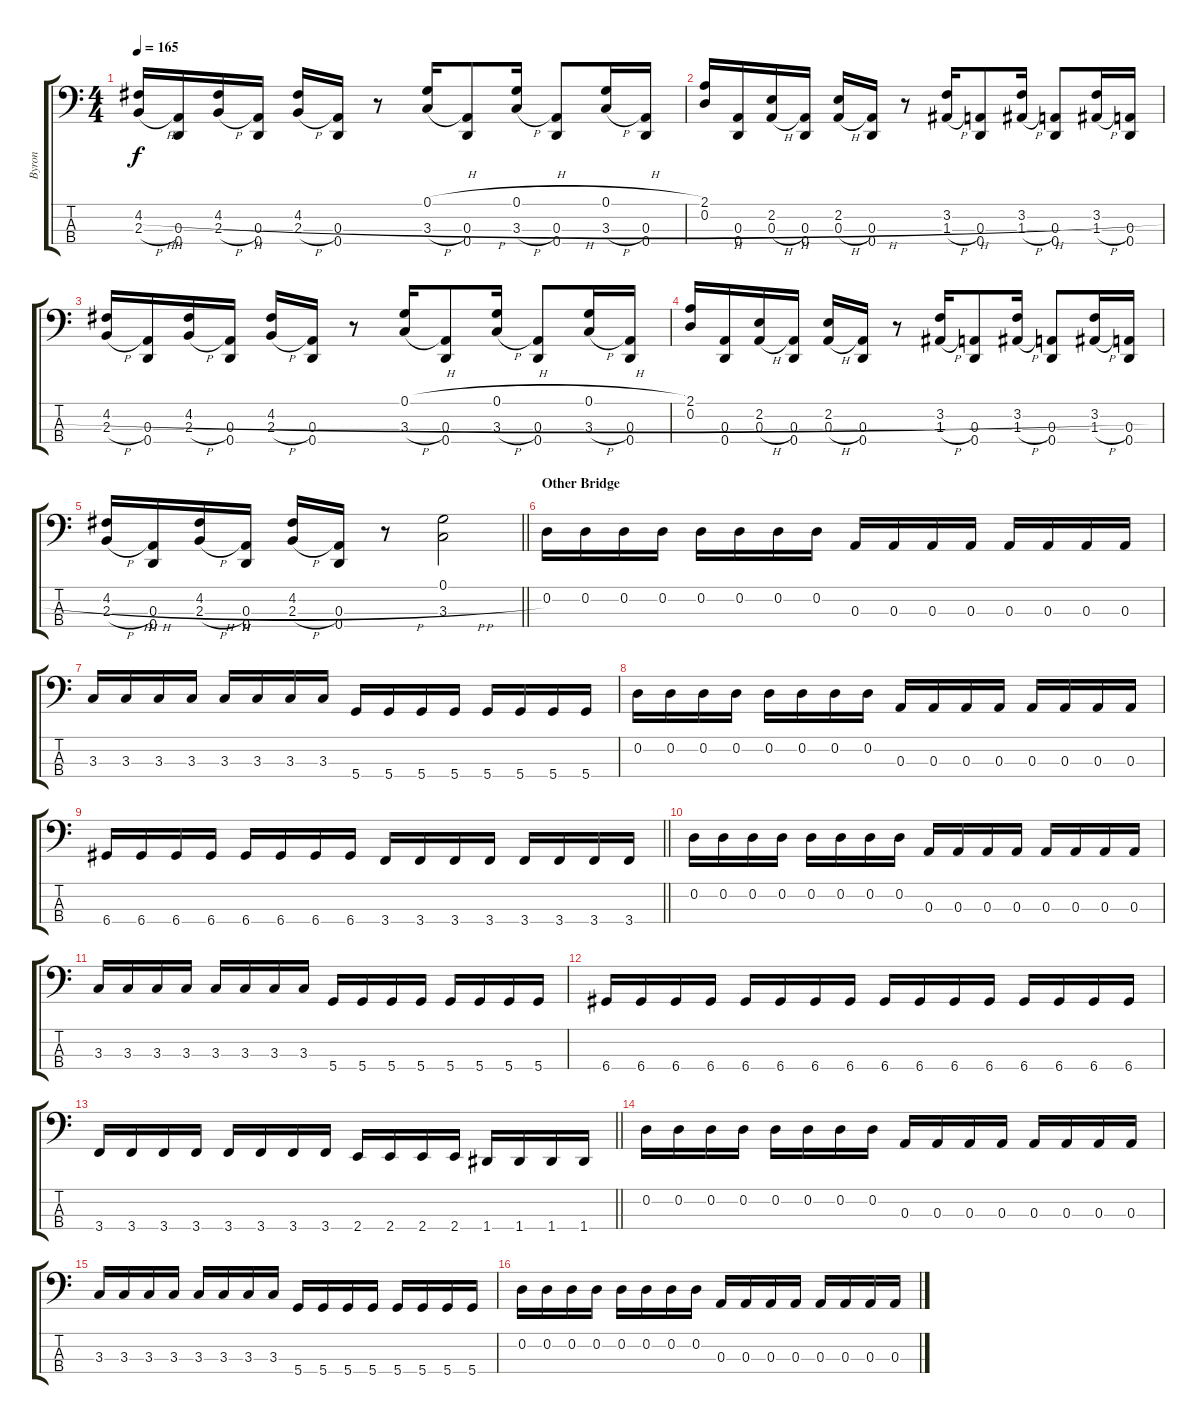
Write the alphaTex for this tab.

\track ("Byron" "Byron") {instrument electricbassfinger}
\staff {score tabs}
\tuning (G2 D2 A1 D1) {hide}
\ts (4 4)
\tempo 165
\clef f4
\ks c
(4.2{h} 2.3{h}).16{dy f} (0.3 0.4).16 (4.2{h} 2.3{h}).16 (0.3 0.4).16 (4.2{h} 2.3{h}).16 (0.3 0.4).16 r.8 (0.1{h} 3.3{h}).16 (0.3 0.4).8 (0.1{h} 3.3{h}).16 (0.3 0.4).8 (0.1{h} 3.3{h}).16 (0.3 0.4).16 |
(2.1 0.2{h}).16 (0.3 0.4).16 (2.2{h} 0.3{h}).16 (0.3 0.4).16 (2.2{h} 0.3{h}).16 (0.3 0.4).16 r.8 (3.2{h} 1.3{h}).16 (0.3 0.4).8 (3.2{h} 1.3{h}).16 (0.3 0.4).8 (3.2{h} 1.3{h}).16 (0.3 0.4).16 |
(4.2{h} 2.3{h}).16 (0.3 0.4).16 (4.2{h} 2.3{h}).16 (0.3 0.4).16 (4.2{h} 2.3{h}).16 (0.3 0.4).16 r.8 (0.1{h} 3.3{h}).16 (0.3 0.4).8 (0.1{h} 3.3{h}).16 (0.3 0.4).8 (0.1{h} 3.3{h}).16 (0.3 0.4).16 |
(2.1 0.2{h}).16 (0.3 0.4).16 (2.2{h} 0.3{h}).16 (0.3 0.4).16 (2.2{h} 0.3{h}).16 (0.3 0.4).16 r.8 (3.2{h} 1.3{h}).16 (0.3 0.4).8 (3.2{h} 1.3{h}).16 (0.3 0.4).8 (3.2{h} 1.3{h}).16 (0.3 0.4).16 |
\barLineRight lightlight
(4.2{h} 2.3{h}).16 (0.3 0.4).16 (4.2{h} 2.3{h}).16 (0.3 0.4).16 (4.2{h} 2.3{h}).16 (0.3 0.4).16 r.8 (0.1 3.3).2 |
\section ("" "Other Bridge")
0.2.16 0.2.16 0.2.16 0.2.16 0.2.16 0.2.16 0.2.16 0.2.16 0.3.16 0.3.16 0.3.16 0.3.16 0.3.16 0.3.16 0.3.16 0.3.16 |
3.3.16 3.3.16 3.3.16 3.3.16 3.3.16 3.3.16 3.3.16 3.3.16 5.4.16 5.4.16 5.4.16 5.4.16 5.4.16 5.4.16 5.4.16 5.4.16 |
0.2.16 0.2.16 0.2.16 0.2.16 0.2.16 0.2.16 0.2.16 0.2.16 0.3.16 0.3.16 0.3.16 0.3.16 0.3.16 0.3.16 0.3.16 0.3.16 |
\barLineRight lightlight
6.4.16 6.4.16 6.4.16 6.4.16 6.4.16 6.4.16 6.4.16 6.4.16 3.4.16 3.4.16 3.4.16 3.4.16 3.4.16 3.4.16 3.4.16 3.4.16 |
0.2.16 0.2.16 0.2.16 0.2.16 0.2.16 0.2.16 0.2.16 0.2.16 0.3.16 0.3.16 0.3.16 0.3.16 0.3.16 0.3.16 0.3.16 0.3.16 |
3.3.16 3.3.16 3.3.16 3.3.16 3.3.16 3.3.16 3.3.16 3.3.16 5.4.16 5.4.16 5.4.16 5.4.16 5.4.16 5.4.16 5.4.16 5.4.16 |
6.4.16 6.4.16 6.4.16 6.4.16 6.4.16 6.4.16 6.4.16 6.4.16 6.4.16 6.4.16 6.4.16 6.4.16 6.4.16 6.4.16 6.4.16 6.4.16 |
\barLineRight lightlight
3.4.16 3.4.16 3.4.16 3.4.16 3.4.16 3.4.16 3.4.16 3.4.16 2.4.16 2.4.16 2.4.16 2.4.16 1.4.16 1.4.16 1.4.16 1.4.16 |
0.2.16 0.2.16 0.2.16 0.2.16 0.2.16 0.2.16 0.2.16 0.2.16 0.3.16 0.3.16 0.3.16 0.3.16 0.3.16 0.3.16 0.3.16 0.3.16 |
3.3.16 3.3.16 3.3.16 3.3.16 3.3.16 3.3.16 3.3.16 3.3.16 5.4.16 5.4.16 5.4.16 5.4.16 5.4.16 5.4.16 5.4.16 5.4.16 |
0.2.16 0.2.16 0.2.16 0.2.16 0.2.16 0.2.16 0.2.16 0.2.16 0.3.16 0.3.16 0.3.16 0.3.16 0.3.16 0.3.16 0.3.16 0.3.16
